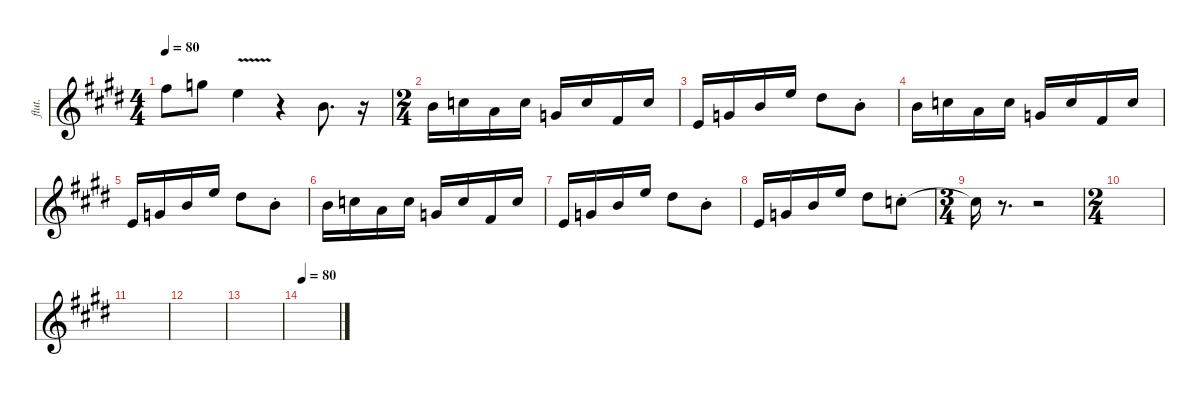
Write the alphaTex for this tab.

\defaultSystemsLayout 4
\hideDynamics
\bracketExtendMode groupsimilarinstruments
\otherSystemsTrackNameOrientation horizontal
\chordDiagramsInScore
\track ("Flute in C" "flut.") {instrument flute}
\staff {score}
\tuning (E4 B3 G3 D3 A2 E2)
\ts (4 4)
\tempo 80
\clef g2
\ks e
14.1{acc #}.8{dy mf} 15.1{acc forcenatural}.8 12.1{v acc forcenatural}.4 r.4 7.1{acc forcenatural}.8{d} r.16 |
\ts (2 4)
\beaming (8 2 2)
7.1{acc forcenatural}.16 8.1{acc forcenatural}.16 5.1{acc forcenatural}.16 8.1{acc forcenatural}.16 3.1{acc forcenatural}.16 8.1{acc forcenatural}.16 2.1{acc #}.16 8.1{acc forcenatural}.16 |
0.1{acc forcenatural}.16 3.1{acc forcenatural}.16 7.1{acc forcenatural}.16 12.1{acc forcenatural}.16 11.1{acc #}.8 7.1{st acc forcenatural}.8 |
7.1{acc forcenatural}.16 8.1{acc forcenatural}.16 5.1{acc forcenatural}.16 8.1{acc forcenatural}.16 3.1{acc forcenatural}.16 8.1{acc forcenatural}.16 2.1{acc #}.16 8.1{acc forcenatural}.16 |
0.1{acc forcenatural}.16 3.1{acc forcenatural}.16 7.1{acc forcenatural}.16 12.1{acc forcenatural}.16 11.1{acc #}.8 7.1{st acc forcenatural}.8 |
7.1{acc forcenatural}.16 8.1{acc forcenatural}.16 5.1{acc forcenatural}.16 8.1{acc forcenatural}.16 3.1{acc forcenatural}.16 8.1{acc forcenatural}.16 2.1{acc #}.16 8.1{acc forcenatural}.16 |
0.1{acc forcenatural}.16 3.1{acc forcenatural}.16 7.1{acc forcenatural}.16 12.1{acc forcenatural}.16 11.1{acc #}.8 7.1{st acc forcenatural}.8 |
0.1{acc forcenatural}.16 3.1{acc forcenatural}.16 7.1{acc forcenatural}.16 12.1{acc forcenatural}.16 11.1{acc #}.8 8.1{st acc forcenatural}.8 |
\ts (3 4)
\beaming (8 2 2 2)
8.1{t acc forcenatural}.16 r.8{d} r.2 |
\ts (2 4)
\beaming (8 2 2)
|
|
|
|
\tempo 80
